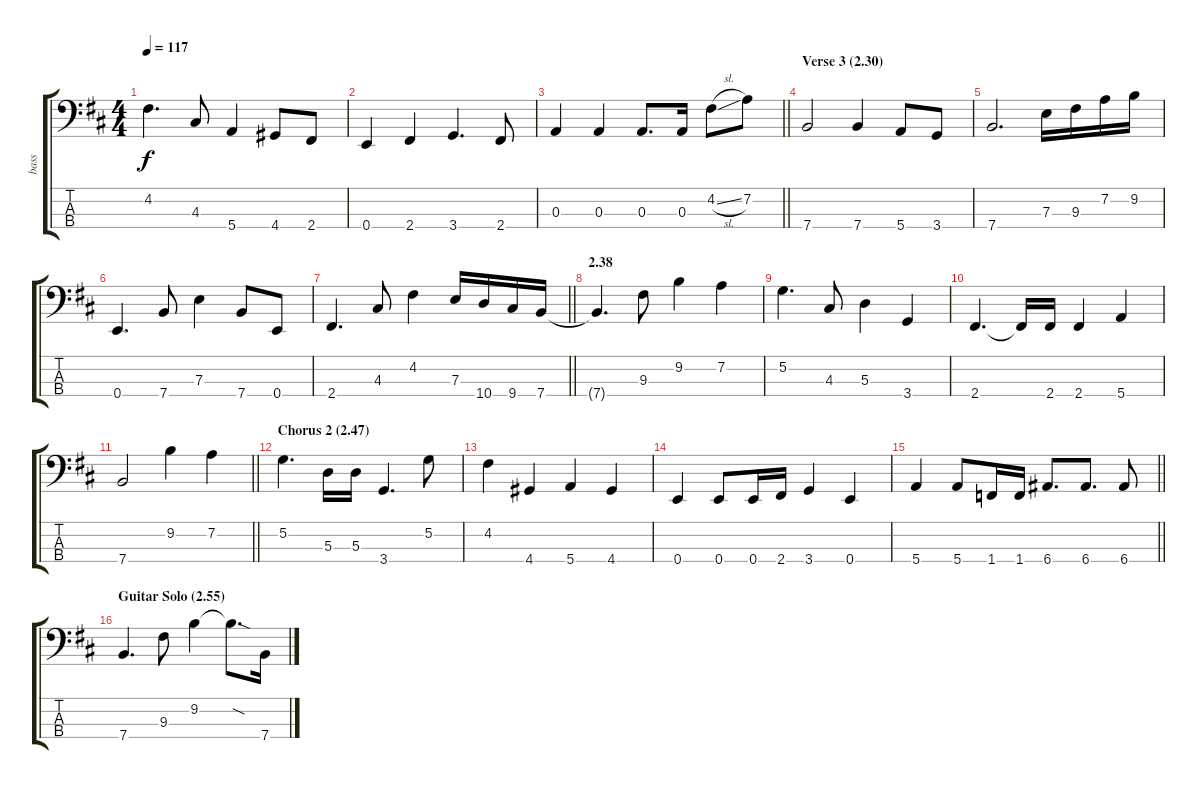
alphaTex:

\track ("bass" "bass") {instrument electricbassfinger}
\staff {score tabs}
\tuning (G2 D2 A1 E1) {hide}
\ts (4 4)
\tempo 117
\clef f4
\ks d
4.2.4{d dy f} 4.3.8 5.4.4 4.4.8 2.4.8 |
0.4.4 2.4.4 3.4.4{d} 2.4.8 |
\barLineRight lightlight
0.3.4 0.3.4 0.3.8{d} 0.3.16 4.2{sl}.8 7.2.8 |
\section ("" "Verse 3 (2.30)")
7.4.2 7.4.4 5.4.8 3.4.8 |
7.4.2{d} 7.3.16 9.3.16 7.2.16 9.2.16 |
0.4.4{d} 7.4.8 7.3.4 7.4.8 0.4.8 |
\barLineRight lightlight
2.4.4{d} 4.3.8 4.2.4 7.3.16 10.4.16 9.4.16 7.4.16 |
\section ("" "2.38")
7.4{t}.4{d} 9.3.8 9.2.4 7.2.4 |
5.2.4{d} 4.3.8 5.3.4 3.4.4 |
2.4.4{d} 2.4{t}.16 2.4.16 2.4.4 5.4.4 |
\barLineRight lightlight
7.4.2 9.2.4 7.2.4 |
\section ("" "Chorus 2 (2.47)")
5.2.4{d} 5.3.16 5.3.16 3.4.4{d} 5.2.8 |
4.2.4 4.4.4 5.4.4 4.4.4 |
0.4.4 0.4.8 0.4.16 2.4.16 3.4.4 0.4.4 |
\barLineRight lightlight
5.4.4 5.4.8 1.4.16 1.4.16 6.4.8{d} 6.4.8{d} 6.4.8 |
\section ("" "Guitar Solo (2.55)")
7.4.4{d} 9.3.8 9.2.4 9.2{sod t}.8{d} 7.4.16
